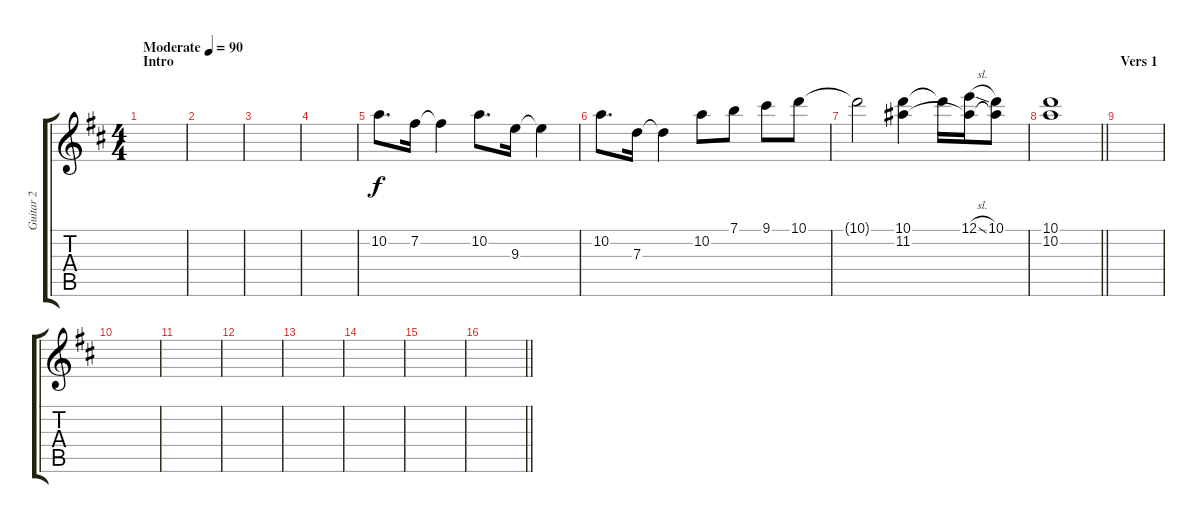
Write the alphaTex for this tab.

\track ("Guitar 2" "Guitar 2") {instrument acousticguitarsteel}
\staff {score tabs}
\tuning (E4 B3 G3 D3 A2 E2) {hide}
\ts (4 4)
\section ("" "Intro")
\tempo (90 "Moderate")
\clef g2
\ks d
|
|
|
|
10.2.8{d} 7.2.16 7.2{t}.4 10.2.8{d} 9.3.16 9.3{t}.4 |
10.2.8{d} 7.3.16 7.3{t}.4 10.2.8 7.1.8 9.1.8 10.1.8 |
10.1{t}.2 (10.1 11.2).4 10.1{t}.16 (12.1{sl} 11.2{t}).16 (10.1 11.2{t}).8 |
\barLineRight lightlight
(10.1 10.2).1 |
\section ("" "Vers 1")
|
|
|
|
|
|
|
\barLineRight lightlight
